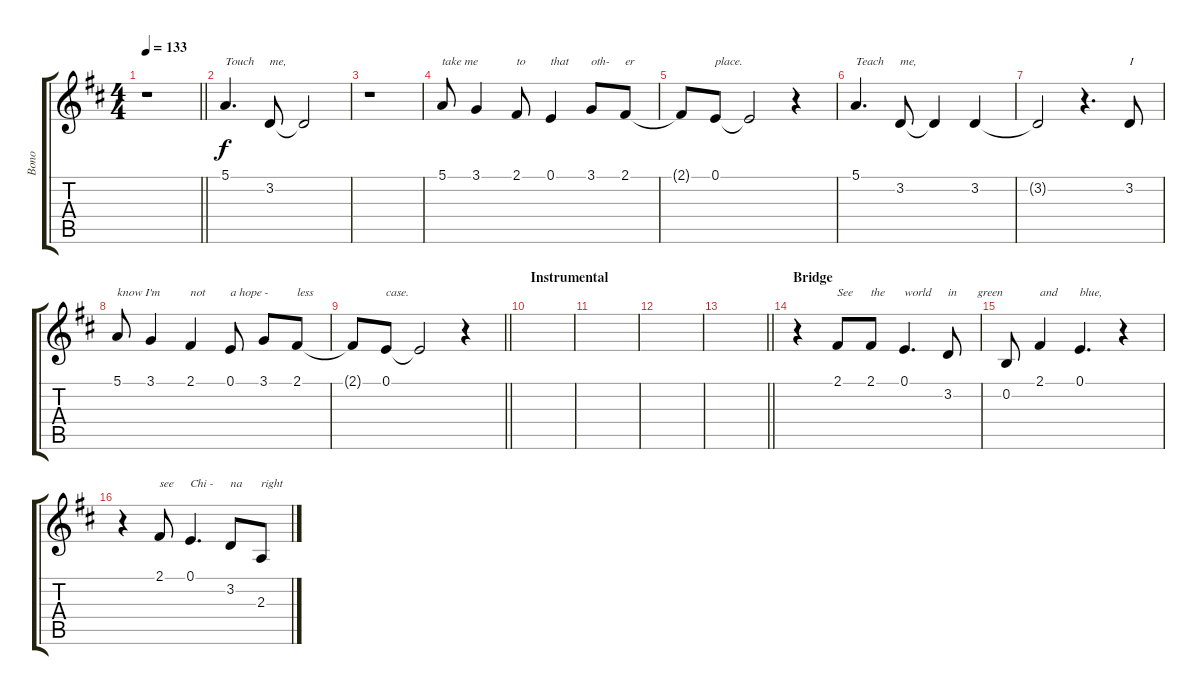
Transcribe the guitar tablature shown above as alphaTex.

\track ("Bono" "Bono") {instrument pad5bowed}
\staff {score tabs}
\tuning (E4 B3 G3 D3 A2 E2) {hide}
\ts (4 4)
\tempo 133
\clef g2
\barLineRight lightlight
\ks d
r.1{dy f} |
5.1.4{d txt "Touch"} 3.2.8{txt "me,"} 3.2{t}.2 |
r.1 |
5.1.8{txt "take me"} 3.1.4 2.1.8{txt "to"} 0.1.4{txt "that"} 3.1.8{txt "oth-"} 2.1.8{txt "er"} |
2.1{t}.8 0.1.8{txt "place."} 0.1{t}.2 r.4 |
5.1.4{d txt "Teach"} 3.2.8{txt "me,"} 3.2{t}.4 3.2.4 |
3.2{t}.2 r.4{d} 3.2.8{txt "I"} |
5.1.8{txt "know I'm"} 3.1.4 2.1.4{txt "not"} 0.1.8{txt "a hope - "} 3.1.8 2.1.8{txt "less"} |
\barLineRight lightlight
2.1{t}.8 0.1.8{txt "case."} 0.1{t}.2 r.4 |
\section ("" "Instrumental")
|
|
|
\barLineRight lightlight
|
\section ("" "Bridge")
r.4 2.1.8{txt "See"} 2.1.8{txt "the"} 0.1.4{d txt "world"} 3.2.8{txt "in       green"} |
0.2.8 2.1.4{txt "and"} 0.1.4{d txt "blue,"} r.4 |
r.4 2.1.8{txt "see"} 0.1.4{d txt "Chi -"} 3.2.8{txt "na"} 2.3.8{txt "right"}
